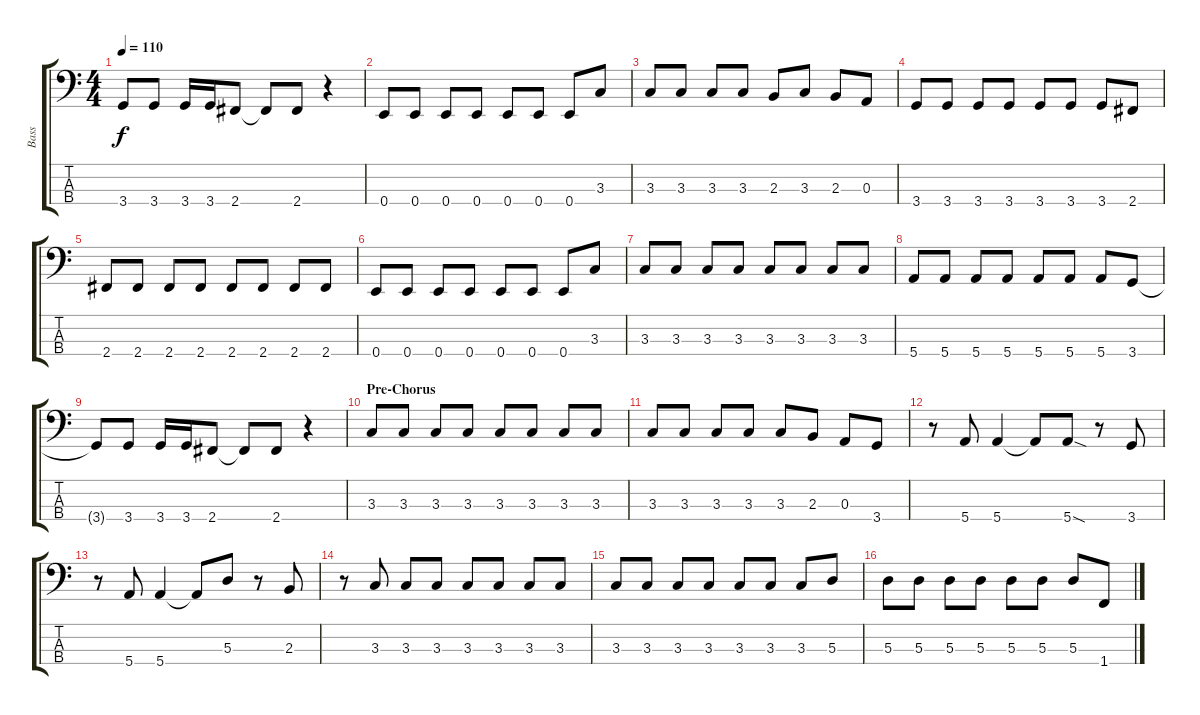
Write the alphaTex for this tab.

\track ("Bass" "Bass") {instrument electricbassfinger}
\staff {score tabs}
\tuning (G2 D2 A1 E1) {hide}
\ts (4 4)
\tempo 110
\clef f4
\ks c
3.4{t}.8{dy f} 3.4.8 3.4.16 3.4.16 2.4.8 2.4{t}.8 2.4.8 r.4 |
0.4.8 0.4.8 0.4.8 0.4.8 0.4.8 0.4.8 0.4.8 3.3.8 |
3.3.8 3.3.8 3.3.8 3.3.8 2.3.8 3.3.8 2.3.8 0.3.8 |
3.4.8 3.4.8 3.4.8 3.4.8 3.4.8 3.4.8 3.4.8 2.4.8 |
2.4.8 2.4.8 2.4.8 2.4.8 2.4.8 2.4.8 2.4.8 2.4.8 |
0.4.8 0.4.8 0.4.8 0.4.8 0.4.8 0.4.8 0.4.8 3.3.8 |
3.3.8 3.3.8 3.3.8 3.3.8 3.3.8 3.3.8 3.3.8 3.3.8 |
5.4.8 5.4.8 5.4.8 5.4.8 5.4.8 5.4.8 5.4.8 3.4.8 |
3.4{t}.8 3.4.8 3.4.16 3.4.16 2.4.8 2.4{t}.8 2.4.8 r.4 |
\section ("" "Pre-Chorus")
3.3.8 3.3.8 3.3.8 3.3.8 3.3.8 3.3.8 3.3.8 3.3.8 |
3.3.8 3.3.8 3.3.8 3.3.8 3.3.8 2.3.8 0.3.8 3.4.8 |
r.8 5.4.8 5.4.4 5.4{t}.8 5.4{sod}.8 r.8 3.4.8 |
r.8 5.4.8 5.4.4 5.4{t}.8 5.3.8 r.8 2.3.8 |
r.8 3.3.8 3.3.8 3.3.8 3.3.8 3.3.8 3.3.8 3.3.8 |
3.3.8 3.3.8 3.3.8 3.3.8 3.3.8 3.3.8 3.3.8 5.3.8 |
5.3.8 5.3.8 5.3.8 5.3.8 5.3.8 5.3.8 5.3.8 1.4.8
